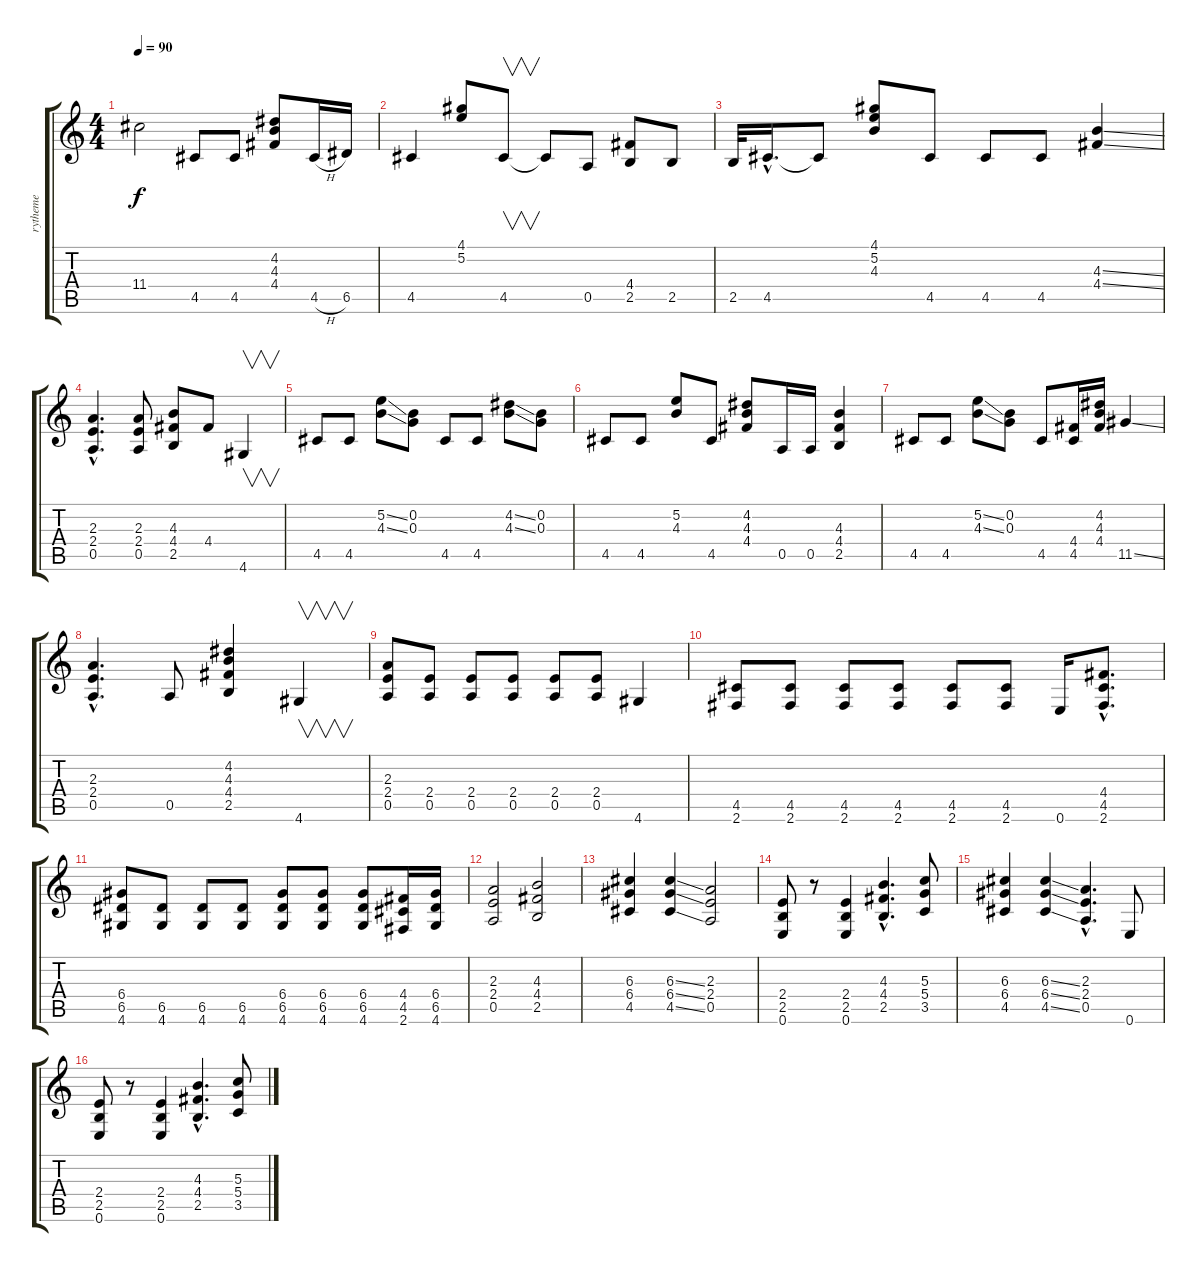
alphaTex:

\track ("rytheme" "rytheme") {instrument overdrivenguitar}
\staff {score tabs}
\tuning (E4 B3 G3 D3 A2 E2) {hide}
\ts (4 4)
\tempo 90
\clef g2
\ks c
11.4{t}.2{dy f} 4.5.8 4.5.8 (4.2 4.3 4.4).8 4.5{h}.16 6.5.16 |
4.5.4 (4.1 5.2).8 4.5.8{v} 4.5{t}.8 0.5.8 (4.4 2.5).8 2.5.8 |
2.5.32 4.5{hac}.16{d} 4.5{t}.8 (4.1 5.2 4.3).8 4.5.8 4.5.8 4.5.8 (4.3{ss} 4.4{ss}).4 |
(2.3{hac} 2.4{hac} 0.5{hac}).4{d} (2.3 2.4 0.5).8 (4.3 4.4 2.5).8 4.4.8 4.6.4{v} |
4.5.8 4.5.8 (5.2{ss} 4.3{ss}).8 (0.2 0.3).8 4.5.8 4.5.8 (4.2{ss} 4.3{ss}).8 (0.2 0.3).8 |
4.5.8 4.5.8 (5.2 4.3).8 4.5.8 (4.2 4.3 4.4).8 0.5.16 0.5.16 (4.3 4.4 2.5).4 |
4.5.8 4.5.8 (5.2{ss} 4.3{ss}).8 (0.2 0.3).8 4.5.8 (4.4 4.5).16 (4.2 4.3 4.4).16 11.5{ss}.4 |
(2.3{hac} 2.4{hac} 0.5{hac}).4{d} 0.5.8 (4.2 4.3 4.4 2.5).4 4.6.4{v} |
(2.3 2.4 0.5).8 (2.4 0.5).8 (2.4 0.5).8 (2.4 0.5).8 (2.4 0.5).8 (2.4 0.5).8 4.6.4 |
(4.5 2.6).8 (4.5 2.6).8 (4.5 2.6).8 (4.5 2.6).8 (4.5 2.6).8 (4.5 2.6).8 0.6.16 (4.4{hac} 4.5{hac} 2.6{hac}).8{d} |
(6.4 6.5 4.6).8 (6.5 4.6).8 (6.5 4.6).8 (6.5 4.6).8 (6.4 6.5 4.6).8 (6.4 6.5 4.6).8 (6.4 6.5 4.6).8 (4.4 4.5 2.6).16 (6.4 6.5 4.6).16 |
(2.3 2.4 0.5).2 (4.3 4.4 2.5).2 |
(6.3 6.4 4.5).4 (6.3{ss} 6.4{ss} 4.5{ss}).4 (2.3 2.4 0.5).2 |
(2.4 2.5 0.6).8 r.8 (2.4 2.5 0.6).4 (4.3{hac} 4.4{hac} 2.5{hac}).4{d} (5.3 5.4 3.5).8 |
(6.3 6.4 4.5).4 (6.3{ss} 6.4{ss} 4.5{ss}).4 (2.3{hac} 2.4{hac} 0.5{hac}).4{d} 0.6.8 |
(2.4 2.5 0.6).8 r.8 (2.4 2.5 0.6).4 (4.3{hac} 4.4{hac} 2.5{hac}).4{d} (5.3 5.4 3.5).8
